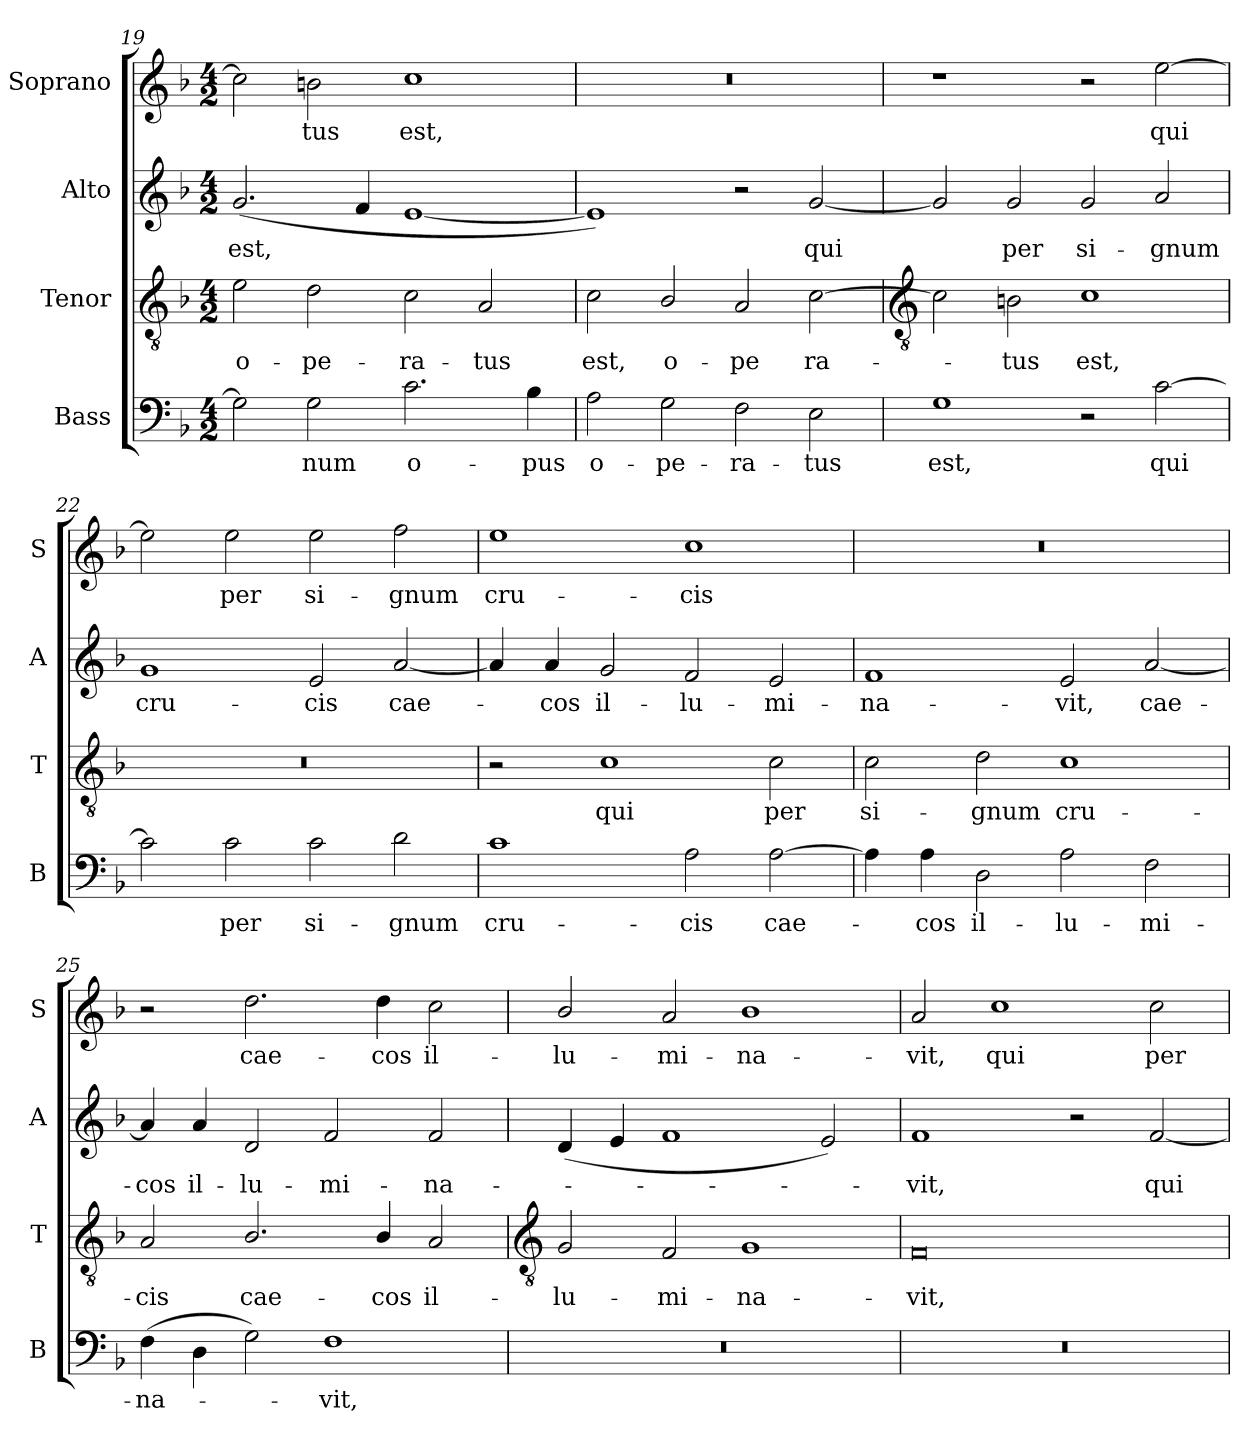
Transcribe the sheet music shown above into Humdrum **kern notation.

**kern	**text	**kern	**text	**kern	**text	**kern	**text
*part4	*part4	*part3	*part3	*part2	*part2	*part1	*part1
*staff4	*staff4	*staff3	*staff3	*staff2	*staff2	*staff1	*staff1
*I"Bass	*	*I"Tenor	*	*I"Alto	*	*I"Soprano	*
*I'B	*	*I'T	*	*I'A	*	*I'S	*
*clefF4	*	*clefGv2	*	*clefG2	*	*clefG2	*
*k[b-]	*	*k[b-]	*	*k[b-]	*	*k[b-]	*
*F:	*	*F:	*	*F:	*	*F:	*
*M4/2	*	*M4/2	*	*M4/2	*	*M4/2	*
=19	=19	=19	=19	=19	=19	=19	=19
!	!	!	!LO:LY:b	!	!LO:LY:b	!	!
2G]	.	2e	o-	(<2.g	est,	2cc]	.
!	!LO:LY:b	!	!LO:LY:b	!	!	!	!LO:LY:b
2G	num	2d	-pe-	.	.	2bn	tus
.	.	.	.	4f	.	.	.
!	!LO:LY:b	!	!LO:LY:b	!	!	!	!LO:LY:b
2.c	o-	2c	-ra-	[1e	.	1cc	est,
!	!	!	!LO:LY:b	!	!	!	!
.	.	2A	-tus	.	.	.	.
!	!LO:LY:b	!	!	!	!	!	!
4B-	-pus	.	.	.	.	.	.
=20	=20	=20	=20	=20	=20	=20	=20
!	!LO:LY:b	!	!LO:LY:b	!	!	!	!
2A	o-	2c	est,	1e])	.	0r	.
!	!LO:LY:b	!	!LO:LY:b	!	!	!	!
2G	-pe-	2B-/	o-	.	.	.	.
!	!LO:LY:b	!	!LO:LY:b	!	!	!	!
2F	-ra-	2A	-pe	2r	.	.	.
!	!LO:LY:b	!	!LO:LY:b	!	!LO:LY:b	!	!
2E	-tus	[2c	ra-	[2g	qui	.	.
!!LO:LB:g=z
=21	=21	=21	=21	=21	=21	=21	=21
*	*	*clefGv2	*	*	*	*	*
!	!LO:LY:b	!	!	!	!	!	!
1G	est,	2c]	.	2g]	.	1r	.
!	!	!	!LO:LY:b	!	!LO:LY:b	!	!
.	.	2Bn	tus	2g	per	.	.
!	!	!	!LO:LY:b	!	!LO:LY:b	!	!
2r	.	1c	est,	2g	si-	2r	.
!	!LO:LY:b	!	!	!	!LO:LY:b	!	!LO:LY:b
[2c	qui	.	.	2a	-gnum	[2ee	qui
=22	=22	=22	=22	=22	=22	=22	=22
!	!	!	!	!	!LO:LY:b	!	!
2c]	.	0r	.	1g	cru-	2ee]	.
!	!LO:LY:b	!	!	!	!	!	!LO:LY:b
2c	per	.	.	.	.	2ee	per
!	!LO:LY:b	!	!	!	!LO:LY:b	!	!LO:LY:b
2c	si-	.	.	2e	-cis	2ee	si-
!	!LO:LY:b	!	!	!	!LO:LY:b	!	!LO:LY:b
2d	-gnum	.	.	[2a	cae-	2ff	-gnum
=23	=23	=23	=23	=23	=23	=23	=23
!	!LO:LY:b	!	!	!	!	!	!LO:LY:b
1c	cru-	2r	.	4a]	.	1ee	cru-
!	!	!	!	!	!LO:LY:b	!	!
.	.	.	.	4a	cos	.	.
!	!	!	!LO:LY:b	!	!LO:LY:b	!	!
.	.	1c	qui	2g	il-	.	.
!	!LO:LY:b	!	!	!	!LO:LY:b	!	!LO:LY:b
2A	-cis	.	.	2f	-lu-	1cc	-cis
!	!LO:LY:b	!	!LO:LY:b	!	!LO:LY:b	!	!
[2A	cae-	2c	per	2e	-mi-	.	.
=24	=24	=24	=24	=24	=24	=24	=24
!	!	!	!LO:LY:b	!	!LO:LY:b	!	!
4A]	.	2c	si-	1f	-na-	0r	.
!	!LO:LY:b	!	!	!	!	!	!
4A	cos	.	.	.	.	.	.
!	!LO:LY:b	!	!LO:LY:b	!	!	!	!
2D	il-	2d	-gnum	.	.	.	.
!	!LO:LY:b	!	!LO:LY:b	!	!LO:LY:b	!	!
2A	-lu-	1c	cru-	2e	-vit,	.	.
!	!LO:LY:b	!	!	!	!LO:LY:b	!	!
2F	-mi-	.	.	[2a	cae-	.	.
=25	=25	=25	=25	=25	=25	=25	=25
!	!LO:LY:b	!	!LO:LY:b	!	!LO:LY:b	!	!
(>4F	-na-	2A	-cis	4a]	-cos	2r	.
!	!	!	!	!	!LO:LY:b	!	!
4D	.	.	.	4a	il-	.	.
!	!	!	!LO:LY:b	!	!LO:LY:b	!	!LO:LY:b
2G)	.	2.B-/	cae-	2d	-lu-	2.dd	cae-
!	!LO:LY:b	!	!	!	!LO:LY:b	!	!
1F	vit,	.	.	2f	-mi-	.	.
!	!	!	!LO:LY:b	!	!	!	!LO:LY:b
.	.	4B-/	-cos	.	.	4dd	-cos
!	!	!	!LO:LY:b	!	!LO:LY:b	!	!LO:LY:b
.	.	2A	il-	2f	-na-	2cc	il-
!!LO:LB:g=z
=26	=26	=26	=26	=26	=26	=26	=26
*	*	*clefGv2	*	*	*	*	*
!	!	!	!LO:LY:b	!	!	!	!LO:LY:b
0r	.	2G	-lu-	(<4d	.	2b-/	-lu-
.	.	.	.	4e	.	.	.
!	!	!	!LO:LY:b	!	!	!	!LO:LY:b
.	.	2F	-mi-	1f	.	2a	-mi-
!	!	!	!LO:LY:b	!	!	!	!LO:LY:b
.	.	1G	-na-	.	.	1b-	-na-
.	.	.	.	2e)	.	.	.
=27	=27	=27	=27	=27	=27	=27	=27
!	!	!	!LO:LY:b	!	!LO:LY:b	!	!LO:LY:b
0r	.	0F	-vit,	1f	vit,	2a	-vit,
!	!	!	!	!	!	!	!LO:LY:b
.	.	.	.	.	.	1cc	qui
.	.	.	.	2r	.	.	.
!	!	!	!	!	!LO:LY:b	!	!LO:LY:b
.	.	.	.	[2f	qui	2cc	per
=	=	=	=	=	=	=	=
*-	*-	*-	*-	*-	*-	*-	*-
